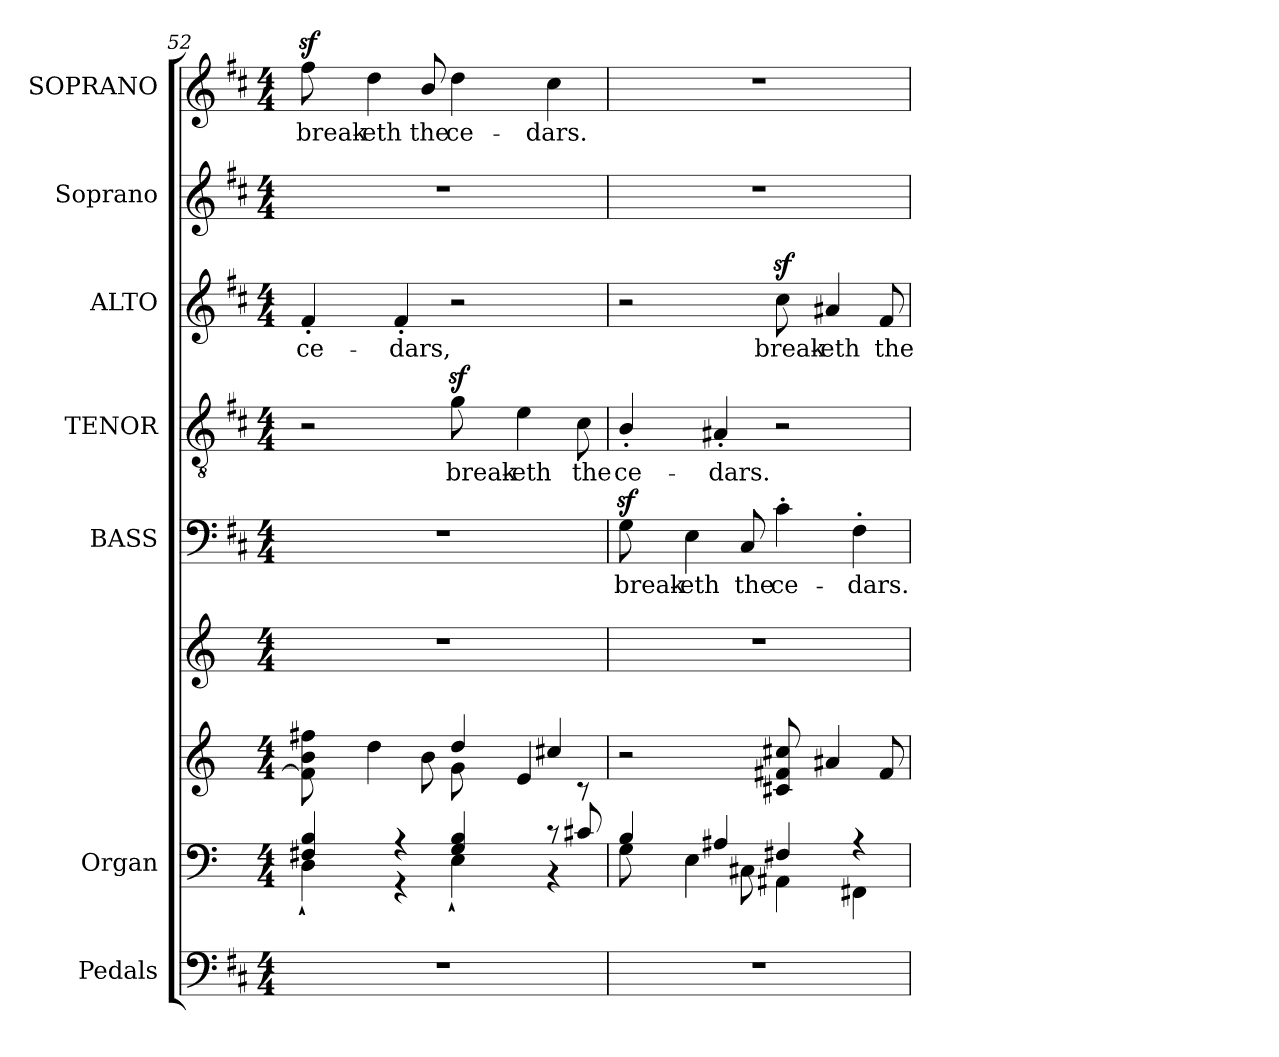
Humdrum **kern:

**kern	**kern	**kern	**kern	**kern	**text	**kern	**text	**kern	**text	**kern	**kern	**text
*part7	*part6	*part6	*part6	*part5	*part5	*part4	*part4	*part3	*part3	*part2	*part1	*part1
*staff9	*staff8	*staff7	*staff6	*staff5	*staff5	*staff4	*staff4	*staff3	*staff3	*staff2	*staff1	*staff1
*I"Pedals	*I"Organ	*	*	*I"BASS	*	*I"TENOR	*	*I"ALTO	*	*I"Soprano	*I"SOPRANO	*
*I'Ped.	*I'Org.	*	*	*I'B.	*	*I'T.	*	*I'A.	*	*I'S.	*I'S.	*
*clefF4	*clefF4	*clefG2	*clefG2	*clefF4	*	*clefGv2	*	*clefG2	*	*clefG2	*clefG2	*
*	*	*	*	*	*	*ITrd7c12	*	*	*	*	*	*
*k[f#c#]	*k[]	*k[]	*k[]	*k[f#c#]	*	*k[f#c#]	*	*k[f#c#]	*	*k[f#c#]	*k[f#c#]	*
*D:	*C:	*C:	*C:	*D:	*	*D:	*	*D:	*	*D:	*D:	*
*M4/4	*M4/4	*M4/4	*M4/4	*M4/4	*	*M4/4	*	*M4/4	*	*M4/4	*M4/4	*
=52	=52	=52	=52	=52	=52	=52	=52	=52	=52	=52	=52	=52
*	*^	*^	*	*	*	*	*	*	*	*	*	*
!	!	!	!	!	!	!	!	!	!	!	!LO:LY:b:color=#000000	!	!	!
!	!	!	!	!	!	!	!	!	!	!	!	!	!	!LO:LY:b:color=#000000
1r	4F#i/ 4Bi	4D`i\	8f#i\] 8bi 8ff#i	2ryy	1r	1r	.	2r	.	4f#'i/	ce-	1r	8ff#zi\	break-
!	!	!	!	!	!	!	!	!	!	!	!	!	!	!LO:LY:b:color=#000000
.	.	.	4ddi\	.	.	.	.	.	.	.	.	.	4ddi\	-eth
!	!	!	!	!	!	!	!	!	!	!	!LO:LY:b:color=#000000	!	!	!
.	4r	4r	.	.	.	.	.	.	.	4f#'i/	-dars,	.	.	.
!	!	!	!	!	!	!	!	!	!	!	!	!	!	!LO:LY:b:color=#000000
.	.	.	8bi\	.	.	.	.	.	.	.	.	.	8bi/	the
!	!	!	!	!	!	!	!	!	!LO:LY:b:color=#000000	!	!	!	!	!
!	!	!	!	!	!	!	!	!	!	!	!	!	!	!LO:LY:b:color=#000000
.	4Gi/ 4Bi	4E`i\	4ddi/	8gi\	.	.	.	8Gzi\	break-	2r	.	.	4ddi\	ce-
!	!	!	!	!	!	!	!	!	!LO:LY:b:color=#000000	!	!	!	!	!
.	.	.	.	4ei/	.	.	.	4Ei\	-eth	.	.	.	.	.
!	!	!	!	!	!	!	!	!	!	!	!	!	!	!LO:LY:b:color=#000000
.	8r	4r	4cc#i/	.	.	.	.	.	.	.	.	.	4cc#i\	-dars.
!	!	!	!	!	!	!	!	!	!LO:LY:b:color=#000000	!	!	!	!	!
.	8c#i/	.	.	8r	.	.	.	8C#i\	the	.	.	.	.	.
*	*	*	*v	*v	*	*	*	*	*	*	*	*	*	*
=53	=53	=53	=53	=53	=53	=53	=53	=53	=53	=53	=53	=53	=53
*	*	*	*^	*	*	*	*	*	*	*	*	*	*
!	!	!	!	!	!	!	!LO:LY:b:color=#000000	!	!	!	!	!	!	!
*	*	*	*v	*v	*	*	*	*	*	*	*	*	*	*
*	*	*	*^	*	*	*	*	*	*	*	*	*	*
!	!	!	!	!	!	!	!	!	!LO:LY:b:color=#000000	!	!	!	!	!
*	*	*	*v	*v	*	*	*	*	*	*	*	*	*	*
1r	4Bi/	8Gi\	2r	1r	8Gzi\	break-	4BB'i/	ce-	2r	.	1r	1r	.
!	!	!	!	!	!	!LO:LY:b:color=#000000	!	!	!	!	!	!	!
.	.	4Ei\	.	.	4Ei\	-eth	.	.	.	.	.	.	.
!	!	!	!	!	!	!	!	!LO:LY:b:color=#000000	!	!	!	!	!
.	4A#Xi/	.	.	.	.	.	4AA#X'i/	-dars.	.	.	.	.	.
!	!	!	!	!	!	!LO:LY:b:color=#000000	!	!	!	!	!	!	!
.	.	8C#i\	.	.	8C#i/	the	.	.	.	.	.	.	.
!	!	!	!	!	!	!LO:LY:b:color=#000000	!	!	!	!	!	!	!
!	!	!	!	!	!	!	!	!	!	!LO:LY:b:color=#000000	!	!	!
.	4F#i/	4AA#Xi\	8c#i/ 8f#i 8cc#i	.	4c#'i\	ce-	2r	.	8cc#zi\	break-	.	.	.
!	!	!	!	!	!	!	!	!	!	!LO:LY:b:color=#000000	!	!	!
.	.	.	4a#Xi/	.	.	.	.	.	4a#Xi/	-eth	.	.	.
!	!	!	!	!	!	!LO:LY:b:color=#000000	!	!	!	!	!	!	!
.	4r	4FF#i\	.	.	4F#'i\	-dars.	.	.	.	.	.	.	.
!	!	!	!	!	!	!	!	!	!	!LO:LY:b:color=#000000	!	!	!
.	.	.	8f#i/	.	.	.	.	.	8f#i/	the	.	.	.
*	*v	*v	*	*	*	*	*	*	*	*	*	*	*
=	=	=	=	=	=	=	=	=	=	=	=	=
*-	*-	*-	*-	*-	*-	*-	*-	*-	*-	*-	*-	*-
